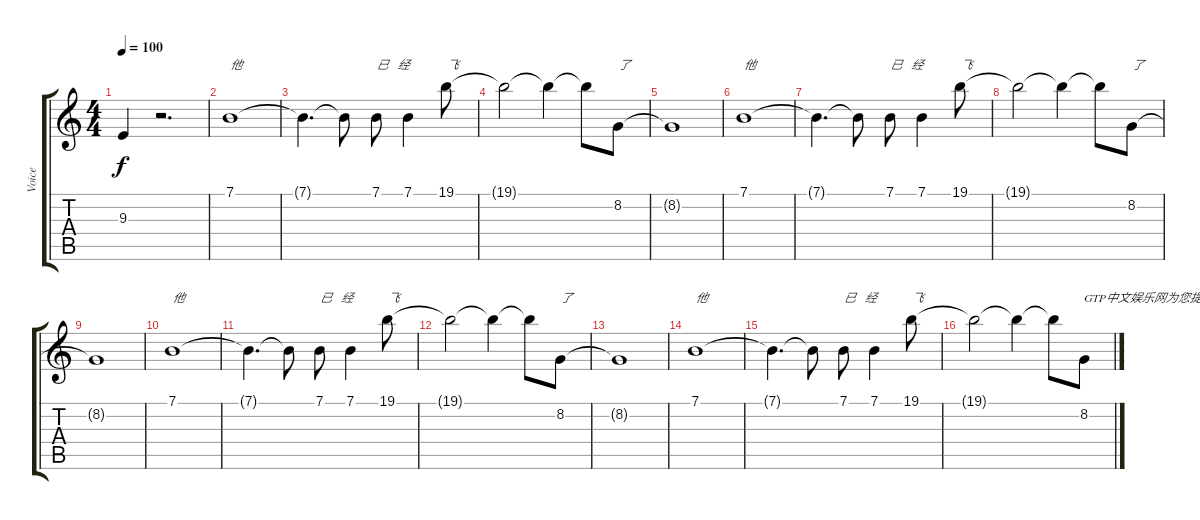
\track ("Voice" "Voice") {instrument sopranosax}
\staff {score tabs}
\tuning (E4 B3 G3 D3 A2 E2) {hide}
\ts (4 4)
\tempo 100
\clef g2
\ks c
9.3.4{dy f} r.2{d} |
7.1.1{txt "他"} |
7.1{t}.4{d} 7.1{t}.8 7.1.8{txt "已   经"} 7.1.4 19.1.8{txt "飞"} |
19.1{t}.2 19.1{t}.4 19.1{t}.8 8.2.8{txt "了"} |
8.2{t}.1 |
7.1.1{txt "他"} |
7.1{t}.4{d} 7.1{t}.8 7.1.8{txt "已   经"} 7.1.4 19.1.8{txt "飞"} |
19.1{t}.2 19.1{t}.4 19.1{t}.8 8.2.8{txt "了"} |
8.2{t}.1 |
7.1.1{txt "他"} |
7.1{t}.4{d} 7.1{t}.8 7.1.8{txt "已   经"} 7.1.4 19.1.8{txt "飞"} |
19.1{t}.2 19.1{t}.4 19.1{t}.8 8.2.8{txt "了"} |
8.2{t}.1 |
7.1.1{txt "他"} |
7.1{t}.4{d} 7.1{t}.8 7.1.8{txt "已   经"} 7.1.4 19.1.8{txt "飞"} |
19.1{t}.2 19.1{t}.4 19.1{t}.8 8.2.8{txt "GTP中文娱乐网为您提供优秀的谱子"}
